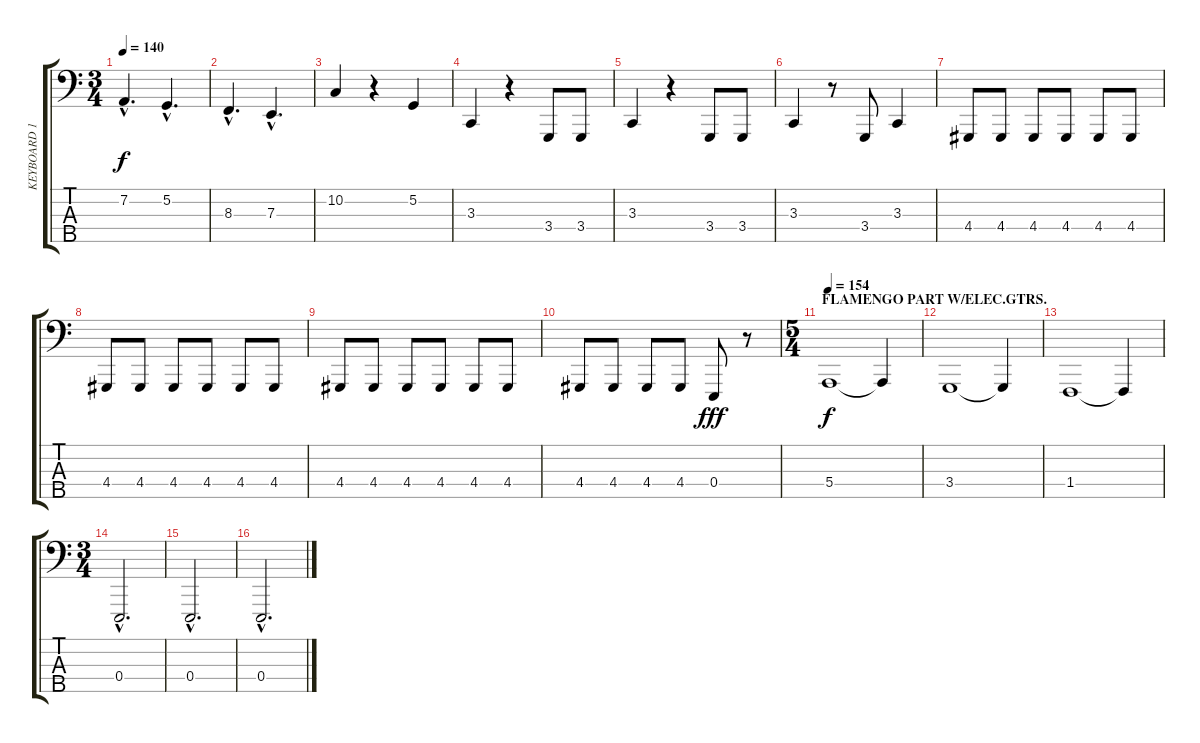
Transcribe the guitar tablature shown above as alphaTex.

\track ("KEYBOARD 1" "KEYBOARD 1") {instrument stringensemble1}
\staff {score tabs}
\tuning (G2 D2 A1 E1 B0) {hide}
\ts (3 4)
\tempo 140
\clef f4
\ks c
7.2{hac}.4{d dy f} 5.2{hac}.4{d} |
8.3{hac}.4{d} 7.3{hac}.4{d} |
10.2.4 r.4 5.2.4 |
3.3.4 r.4 3.4.8 3.4.8 |
3.3.4 r.4 3.4.8 3.4.8 |
3.3.4 r.8 3.4.8 3.3.4 |
4.4.8 4.4.8 4.4.8 4.4.8 4.4.8 4.4.8 |
4.4.8 4.4.8 4.4.8 4.4.8 4.4.8 4.4.8 |
4.4.8 4.4.8 4.4.8 4.4.8 4.4.8 4.4.8 |
4.4.8 4.4.8 4.4.8 4.4.8 0.4.8{dy fff} r.8 |
\ts (5 4)
\section ("" "FLAMENGO PART W/ELEC.GTRS.")
\tempo 154
5.4.1{dy f} 5.4{t}.4 |
3.4.1 3.4{t}.4 |
1.4.1 1.4{t}.4 |
\ts (3 4)
0.4{hac}.2{d} |
0.4{hac}.2{d} |
0.4{hac}.2{d}
